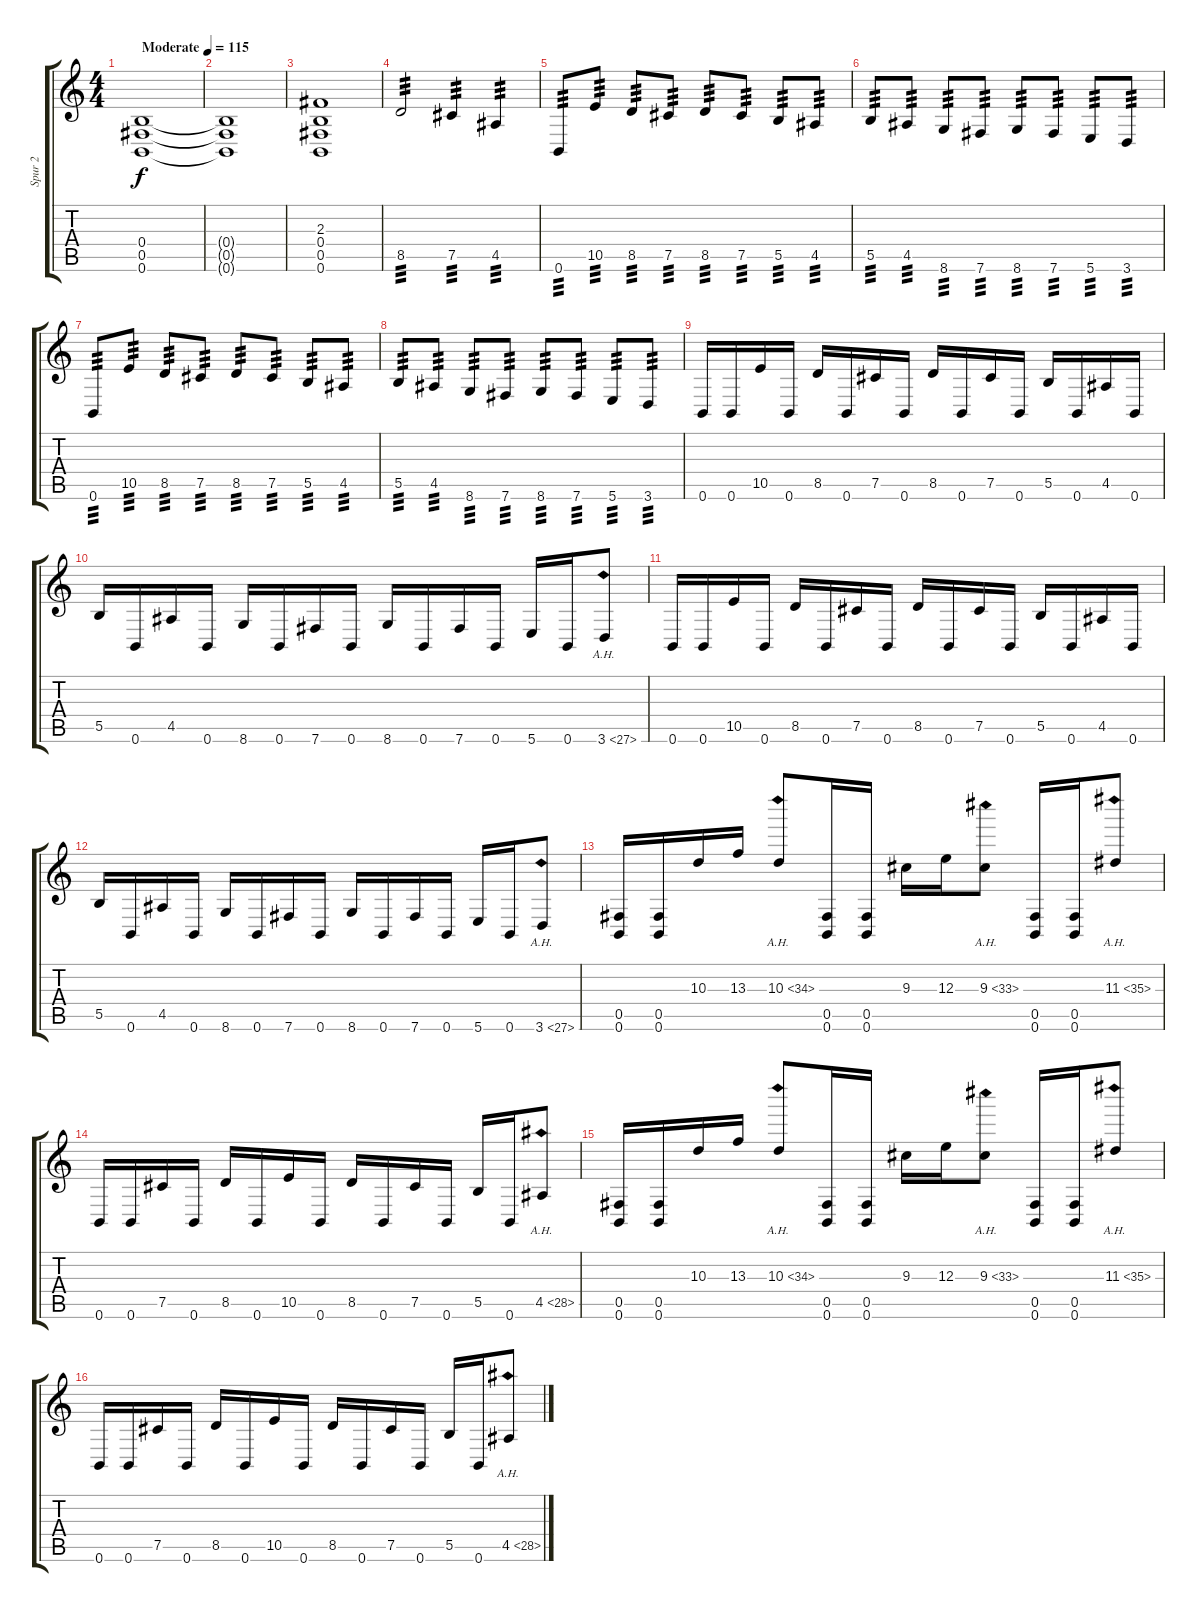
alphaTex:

\track ("Spur 2" "Spur 2") {instrument overdrivenguitar}
\staff {score tabs}
\tuning (Db4 Ab3 E3 B2 Gb2 B1) {hide}
\ts (4 4)
\tempo (115 "Moderate")
\clef g2
\ks c
(0.4 0.5 0.6).1{dy f instrument overdrivenguitar} |
(0.4{t} 0.5{t} 0.6{t}).1 |
(2.3 0.4 0.5 0.6).1 |
8.5.2{tp 3} 7.5.4{tp 3} 4.5.4{tp 3} |
0.6.8{tp 3} 10.5.8{tp 3} 8.5.8{tp 3} 7.5.8{tp 3} 8.5.8{tp 3} 7.5.8{tp 3} 5.5.8{tp 3} 4.5.8{tp 3} |
5.5.8{tp 3} 4.5.8{tp 3} 8.6.8{tp 3} 7.6.8{tp 3} 8.6.8{tp 3} 7.6.8{tp 3} 5.6.8{tp 3} 3.6.8{tp 3} |
0.6.8{tp 3} 10.5.8{tp 3} 8.5.8{tp 3} 7.5.8{tp 3} 8.5.8{tp 3} 7.5.8{tp 3} 5.5.8{tp 3} 4.5.8{tp 3} |
5.5.8{tp 3} 4.5.8{tp 3} 8.6.8{tp 3} 7.6.8{tp 3} 8.6.8{tp 3} 7.6.8{tp 3} 5.6.8{tp 3} 3.6.8{tp 3} |
0.6.16 0.6.16 10.5.16 0.6.16 8.5.16 0.6.16 7.5.16 0.6.16 8.5.16 0.6.16 7.5.16 0.6.16 5.5.16 0.6.16 4.5.16 0.6.16 |
5.5.16 0.6.16 4.5.16 0.6.16 8.6.16 0.6.16 7.6.16 0.6.16 8.6.16 0.6.16 7.6.16 0.6.16 5.6.16 0.6.16 3.6{ah 24}.8 |
0.6.16 0.6.16 10.5.16 0.6.16 8.5.16 0.6.16 7.5.16 0.6.16 8.5.16 0.6.16 7.5.16 0.6.16 5.5.16 0.6.16 4.5.16 0.6.16 |
5.5.16 0.6.16 4.5.16 0.6.16 8.6.16 0.6.16 7.6.16 0.6.16 8.6.16 0.6.16 7.6.16 0.6.16 5.6.16 0.6.16 3.6{ah 24}.8 |
(0.5 0.6).16 (0.5 0.6).16 10.3.16 13.3.16 10.3{ah 24}.8 (0.5 0.6).16 (0.5 0.6).16 9.3.16 12.3.16 9.3{ah 24}.8 (0.5 0.6).16 (0.5 0.6).16 11.3{ah 24}.8 |
0.6.16 0.6.16 7.5.16 0.6.16 8.5.16 0.6.16 10.5.16 0.6.16 8.5.16 0.6.16 7.5.16 0.6.16 5.5.16 0.6.16 4.5{ah 24}.8 |
(0.5 0.6).16 (0.5 0.6).16 10.3.16 13.3.16 10.3{ah 24}.8 (0.5 0.6).16 (0.5 0.6).16 9.3.16 12.3.16 9.3{ah 24}.8 (0.5 0.6).16 (0.5 0.6).16 11.3{ah 24}.8 |
0.6.16 0.6.16 7.5.16 0.6.16 8.5.16 0.6.16 10.5.16 0.6.16 8.5.16 0.6.16 7.5.16 0.6.16 5.5.16 0.6.16 4.5{ah 24}.8
